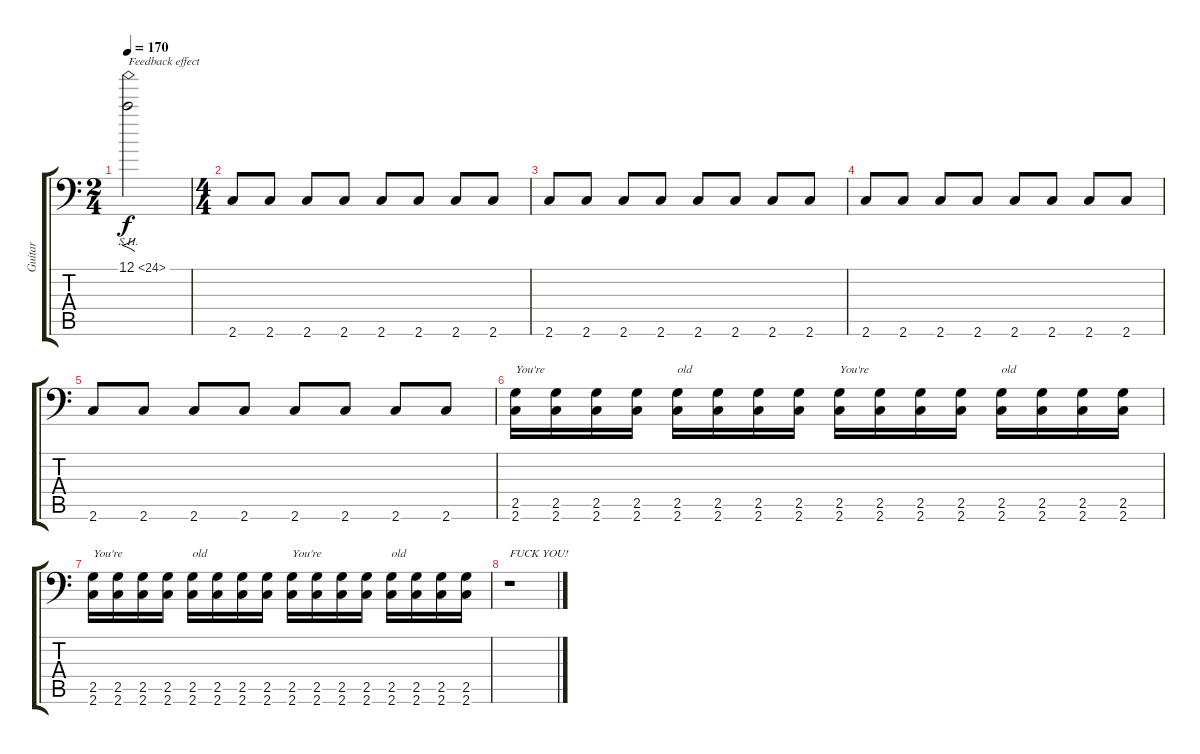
\track ("Guitar" "Guitar") {instrument distortionguitar}
\staff {score tabs}
\tuning (C4 G3 Eb3 Bb2 F2 Bb1) {hide}
\ts (2 4)
\tempo 170
\clef f4
\ks c
12.1{sh 12}.2{f txt "Feedback effect" dy f instrument distortionguitar} |
\ts (4 4)
2.6.8 2.6.8 2.6.8 2.6.8 2.6.8 2.6.8 2.6.8 2.6.8 |
2.6.8 2.6.8 2.6.8 2.6.8 2.6.8 2.6.8 2.6.8 2.6.8 |
2.6.8 2.6.8 2.6.8 2.6.8 2.6.8 2.6.8 2.6.8 2.6.8 |
2.6.8 2.6.8 2.6.8 2.6.8 2.6.8 2.6.8 2.6.8 2.6.8 |
(2.5 2.6).16{txt "You're"} (2.5 2.6).16 (2.5 2.6).16 (2.5 2.6).16 (2.5 2.6).16{txt "old"} (2.5 2.6).16 (2.5 2.6).16 (2.5 2.6).16 (2.5 2.6).16{txt "You're"} (2.5 2.6).16 (2.5 2.6).16 (2.5 2.6).16 (2.5 2.6).16{txt "old"} (2.5 2.6).16 (2.5 2.6).16 (2.5 2.6).16 |
(2.5 2.6).16{txt "You're"} (2.5 2.6).16 (2.5 2.6).16 (2.5 2.6).16 (2.5 2.6).16{txt "old"} (2.5 2.6).16 (2.5 2.6).16 (2.5 2.6).16 (2.5 2.6).16{txt "You're"} (2.5 2.6).16 (2.5 2.6).16 (2.5 2.6).16 (2.5 2.6).16{txt "old"} (2.5 2.6).16 (2.5 2.6).16 (2.5 2.6).16 |
r.1{txt "FUCK YOU!"}
